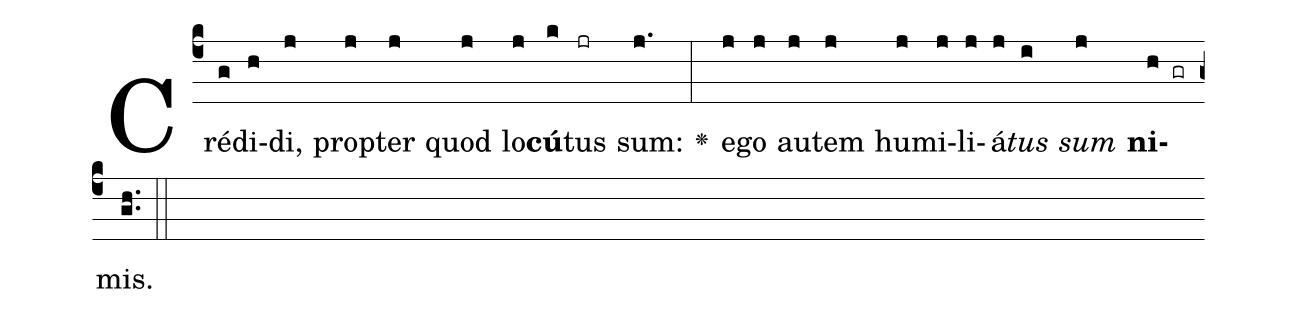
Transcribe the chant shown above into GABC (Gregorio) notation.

%%
(c4)Cré(g)di(h)di,(j) prop(j)ter(j) quod(j) lo(j)<b>cú</b>(k)tus(jr) sum:(j.) <v>\greheightstar</v>(:) e(j)go(j) au(j)tem(j) hu(j)mi(j)li(j)á(j)<i>tus</i>(i) <i>sum</i>(j) <b>ni</b>(h gr)mis.(gh..) (::)

%E(j) u(j) o(i) u(j) a(h) e.(gh..) (::)
